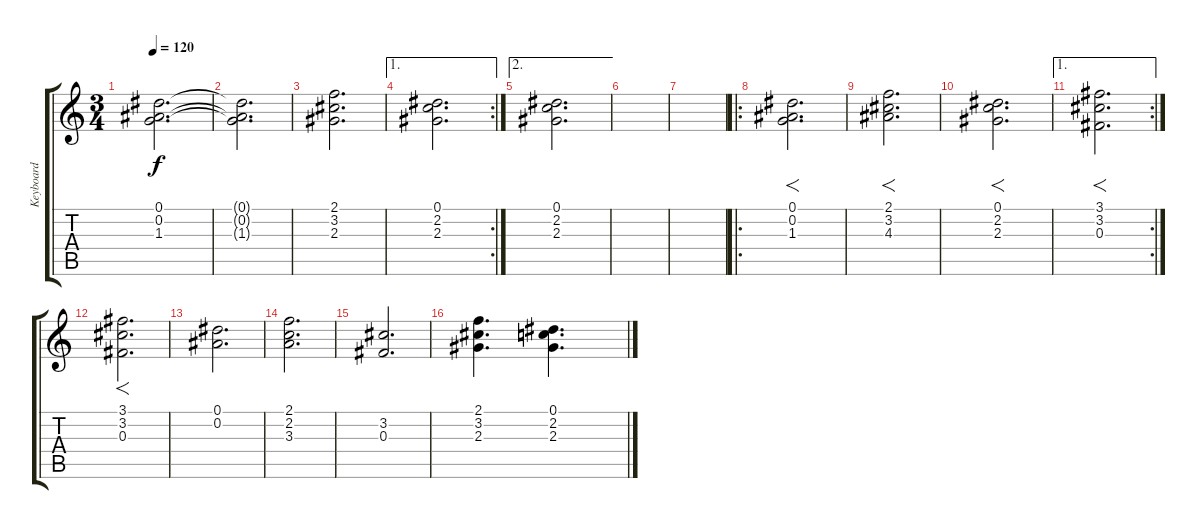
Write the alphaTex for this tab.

\track ("Keyboard" "Keyboard") {instrument distortionguitar}
\staff {score tabs}
\tuning (Eb4 Bb3 Gb3 Db3 Ab2 Eb2) {hide}
\ts (3 4)
\tempo 120
\clef g2
\ks c
(0.1 0.2 1.3).2{d dy f} |
(0.1{t} 0.2{t} 1.3{t}).2{d} |
(2.1 3.2 2.3).2{d} |
\ae 1
\rc 2
(0.1 2.2 2.3).2{d} |
\ae 2
(0.1 2.2 2.3).2{d} |
|
|
\ro
(0.1 0.2 1.3).2{f d} |
(2.1 3.2 4.3).2{f d} |
(0.1 2.2 2.3).2{f d} |
\ae 1
\rc 2
(3.1 3.2 0.3).2{f d} |
(3.1 3.2 0.3).2{f d} |
(0.1 0.2).2{d} |
(2.1 2.2 3.3).2{d} |
(3.2 0.3).2{d} |
(2.1 3.2 2.3).4{d} (0.1 2.2 2.3).4{d}
